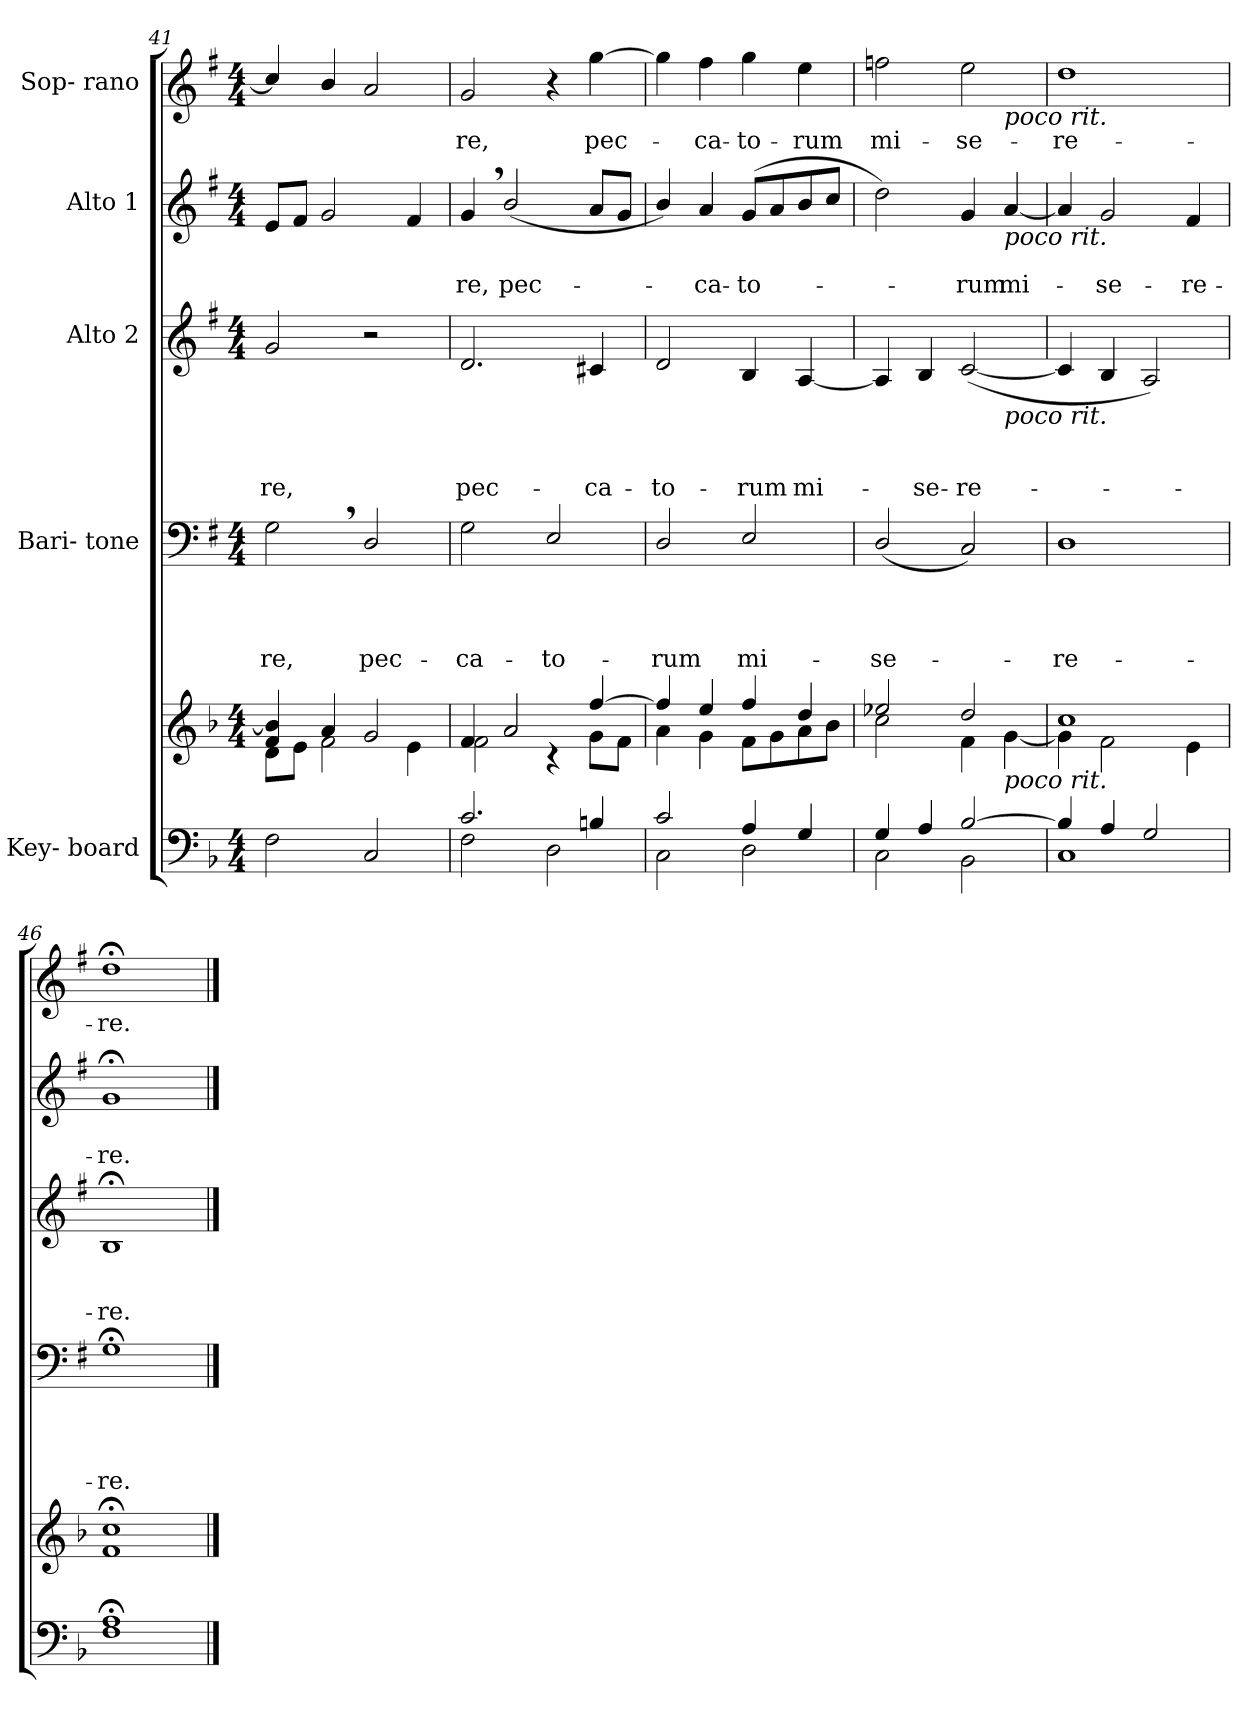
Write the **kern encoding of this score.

**kern	**kern	**kern	**text	**text	**text	**text	**kern	**text	**text	**text	**kern	**text	**text	**kern	**text
*part5	*part5	*part4	*part4	*part4	*part4	*part4	*part3	*part3	*part3	*part3	*part2	*part2	*part2	*part1	*part1
*staff6	*staff5	*staff4	*staff4	*staff4	*staff4	*staff4	*staff3	*staff3	*staff3	*staff3	*staff2	*staff2	*staff2	*staff1	*staff1
*I"Key- board	*	*I"Bari- tone	*	*	*	*	*I"Alto 2	*	*	*	*I"Alto 1	*	*	*I"Sop- rano	*
!!LO:LB:g=z
*clefF4	*clefG2	*clefF4	*	*	*	*	*clefG2	*	*	*	*clefG2	*	*	*clefG2	*
*	*	*ITrd1c2	*	*	*	*	*ITrd1c2	*	*	*	*ITrd1c2	*	*	*ITrd1c2	*
*k[b-]	*k[b-]	*k[b-]	*	*	*	*	*k[b-]	*	*	*	*k[b-]	*	*	*k[b-]	*
*F:	*F:	*F:	*	*	*	*	*F:	*	*	*	*F:	*	*	*F:	*
*M4/4	*M4/4	*M4/4	*	*	*	*	*M4/4	*	*	*	*M4/4	*	*	*M4/4	*
=41	=41	=41	=41	=41	=41	=41	=41	=41	=41	=41	=41	=41	=41	=41	=41
*	*^	*	*	*	*	*	*	*	*	*	*	*	*	*	*
!	!	!	!	!	!	!	!LO:LY:b	!	!	!	!LO:LY:b	!	!	!	!	!
2F\	4f/ 4b-/]	8d\L	2F,>\	.	.	.	-re,	2f/	.	.	-re,	8d/L	.	.	4b-/]	.
.	.	8e\J	.	.	.	.	.	.	.	.	.	8e/J	.	.	.	.
.	4a/	2f\	.	.	.	.	.	.	.	.	.	2f/	.	.	4a/	.
!	!	!	!	!	!	!	!LO:LY:b	!	!	!	!	!	!	!	!	!
2C/	2g/	.	2C/	.	.	.	pec-	2r	.	.	.	.	.	.	2g/	.
.	.	4e\	.	.	.	.	.	.	.	.	.	4e/	.	.	.	.
=42	=42	=42	=42	=42	=42	=42	=42	=42	=42	=42	=42	=42	=42	=42	=42	=42
*^	*	*	*	*	*	*	*	*	*	*	*	*	*	*	*	*
!	!	!	!	!	!	!	!	!LO:LY:b	!	!	!	!LO:LY:b	!	!	!LO:LY:b	!	!LO:LY:b
2.c/	2F\	4f/	2f\	2F\	.	.	.	-ca-	2.c/	.	.	pec-	4f,>/	.	-re,	2f/	-re,
!	!	!	!	!	!	!	!	!	!	!	!	!	!	!	!LO:LY:b	!	!
.	.	2a/	.	.	.	.	.	.	.	.	.	.	(<2a/	.	pec-	.	.
!	!	!	!	!	!	!	!	!LO:LY:b	!	!	!	!	!	!	!	!	!
.	2D\	.	4rc	2D/	.	.	.	-to-	.	.	.	.	.	.	.	4r	.
!	!	!	!	!	!	!	!	!	!	!	!	!LO:LY:b	!	!	!	!	!LO:LY:b
4Bn/	.	[>4ff/	8g\L	.	.	.	.	.	4Bn/	.	.	-ca-	8g/L	.	.	[4ff\	pec-
.	.	.	8f\J	.	.	.	.	.	.	.	.	.	8f/J	.	.	.	.
=43	=43	=43	=43	=43	=43	=43	=43	=43	=43	=43	=43	=43	=43	=43	=43	=43	=43
!	!	!	!	!	!	!	!	!LO:LY:b	!	!	!	!LO:LY:b	!	!	!	!	!
2c/	2C\	4ff/]	4a\	2C/	.	.	.	-rum	2c/	.	.	-to-	4a/)	.	.	4ff\]	.
!	!	!	!	!	!	!	!	!	!	!	!	!	!	!	!LO:LY:b	!	!LO:LY:b
.	.	4ee/	4g\	.	.	.	.	.	.	.	.	.	4g/	.	-ca-	4ee\	-ca-
!	!	!	!	!	!	!	!	!LO:LY:b	!	!	!	!LO:LY:b	!	!	!LO:LY:b	!	!LO:LY:b
4A/	2D\	4ff/	8f\L	2D/	.	.	.	mi-	4A/	.	.	-rum	(<8f/L	.	-to-	4ff\	-to-
.	.	.	8g\	.	.	.	.	.	.	.	.	.	8g/	.	.	.	.
!	!	!	!	!	!	!	!	!	!	!	!	!LO:LY:b	!	!	!	!	!LO:LY:b
4G/	.	4dd/	8a\	.	.	.	.	.	[4G/	.	.	mi-	8a/	.	.	4dd\	-rum
.	.	.	8b-\J	.	.	.	.	.	.	.	.	.	8b-/J	.	.	.	.
=44	=44	=44	=44	=44	=44	=44	=44	=44	=44	=44	=44	=44	=44	=44	=44	=44	=44
!	!	!	!	!	!	!	!	!LO:LY:b	!	!	!	!	!	!	!	!	!LO:LY:b
*	*	*	*	*	*	*	*	*	*^	*	*	*	*	*	*	*^	*
4G/	2C\	2ee-X/	2cc\	(<2C/	.	.	.	-se-	4G/]	2.ryy	.	.	.	2cc\)	.	.	2ee-X\	2.ryy	mi-
!	!	!	!	!	!	!	!	!	!	!	!	!	!LO:LY:b	!	!	!	!	!	!
4A/	.	.	.	.	.	.	.	.	4A/	.	.	.	-se-	.	.	.	.	.	.
!	!	!	!	!	!	!	!	!	!	!	!	!	!LO:LY:b	!	!	!LO:LY:b	!	!	!LO:LY:b
[>2B-/	2BB-\	2dd/	4f\	2BB-/)	.	.	.	.	(<[2B-/	.	.	.	-re-	4f/	.	-rum	2dd\	.	-se-
!	!	!	!	!	!	!	!	!	!	!	!	!	!	!	!	!	!	!LO:TX:b:i:t=poco rit.	!
!	!	!	!	!	!	!	!	!	!	!	!	!	!	!LO:TX:b:i:t=poco rit.	!	!	!	!	!
!	!	!	!	!	!	!	!	!	!	!LO:TX:b:i:t=poco rit.	!	!	!	!	!	!	!	!	!
!	!	!	!LO:TX:b:i:t=poco rit.	!	!	!	!	!	!	!	!	!	!	!	!	!	!	!	!
!	!	!	!	!	!	!	!	!	!	!	!	!	!	!	!	!LO:LY:b	!	!	!
.	.	.	[<4g\	.	.	.	.	.	.	4ryy	.	.	.	[4g/	.	mi-	.	4ryy	.
=45	=45	=45	=45	=45	=45	=45	=45	=45	=45	=45	=45	=45	=45	=45	=45	=45	=45	=45	=45
!	!	!	!	!	!	!	!	!LO:LY:b	!	!	!	!	!	!	!	!	!	!	!LO:LY:b
*	*	*	*	*	*	*	*	*	*v	*v	*	*	*	*	*	*	*v	*v	*
4B-/]	1C	1cc	4g\]	1C	.	.	.	-re-	4B-/]	.	.	.	4g/]	.	.	1cc	-re-
!	!	!	!	!	!	!	!	!	!	!	!	!	!	!	!LO:LY:b	!	!
4A/	.	.	2f\	.	.	.	.	.	4A/	.	.	.	2f/	.	-se-	.	.
2G/	.	.	.	.	.	.	.	.	2G/)	.	.	.	.	.	.	.	.
!	!	!	!	!	!	!	!	!	!	!	!	!	!	!	!LO:LY:b	!	!
.	.	.	4e\	.	.	.	.	.	.	.	.	.	4e/	.	-re-	.	.
=46	=46	=46	=46	=46	=46	=46	=46	=46	=46	=46	=46	=46	=46	=46	=46	=46	=46
!	!	!	!	!	!	!	!	!LO:LY:b	!	!	!	!LO:LY:b	!	!	!LO:LY:b	!	!LO:LY:b
1A;<	1F	1cc;<	1f	1F;<	.	.	.	-re.	1A;<	.	.	-re.	1f;<	.	-re.	1cc;<	-re.
*v	*v	*	*	*	*	*	*	*	*	*	*	*	*	*	*	*	*
*	*v	*v	*	*	*	*	*	*	*	*	*	*	*	*	*	*
==	==	==	==	==	==	==	==	==	==	==	==	==	==	==	==
*-	*-	*-	*-	*-	*-	*-	*-	*-	*-	*-	*-	*-	*-	*-	*-
